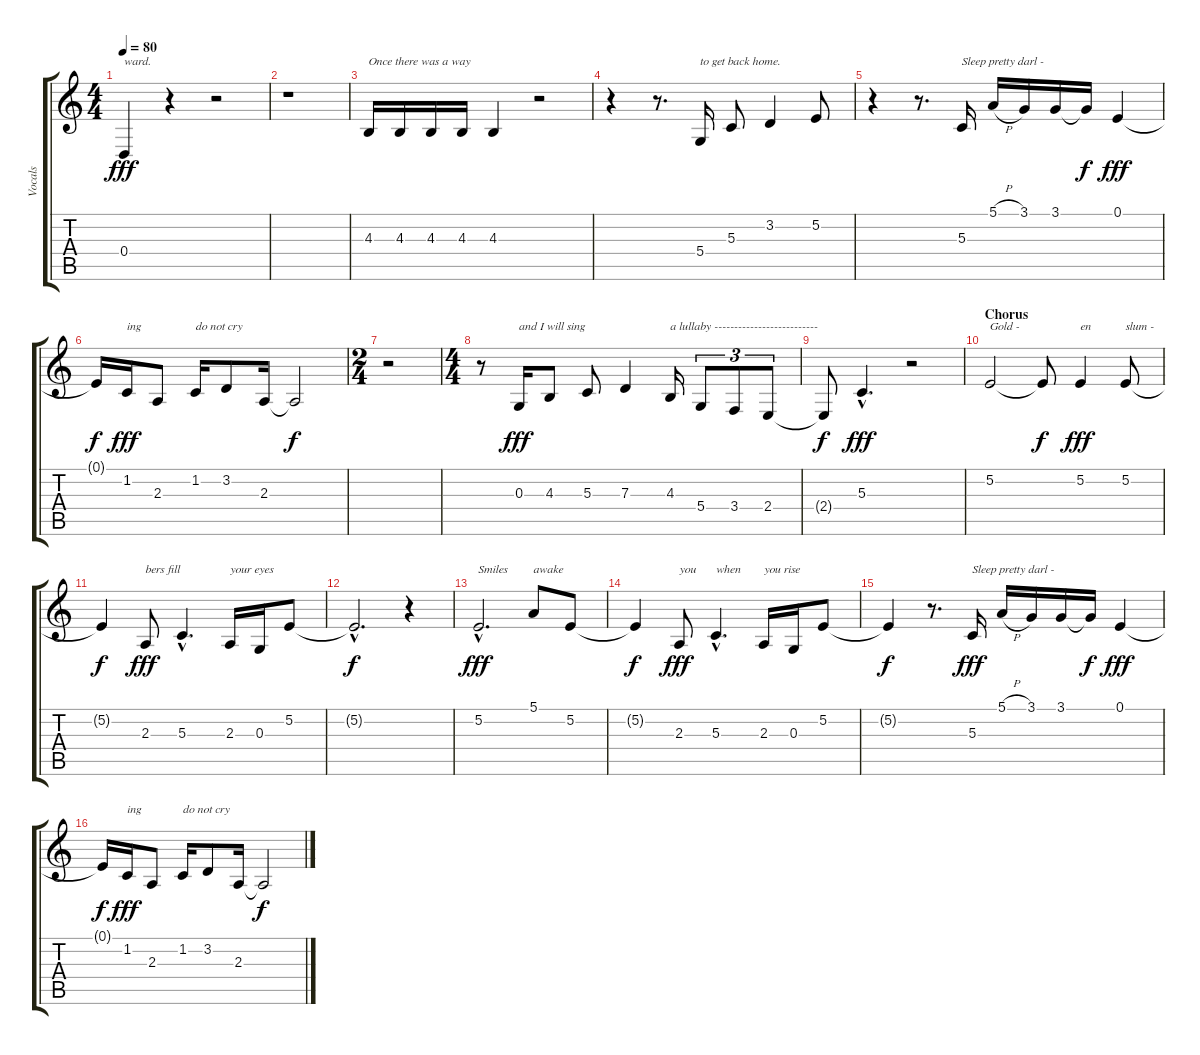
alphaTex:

\track ("Vocals" "Vocals") {instrument choiraahs}
\staff {score tabs}
\tuning (E4 B3 G3 D3 A2 E2) {hide}
\ts (4 4)
\tempo 80
\clef g2
\ks c
0.4.4{txt "ward." dy fff} r.4 r.2 |
r.1 |
4.3.16{txt "Once there was a way"} 4.3.16 4.3.16 4.3.16 4.3.4 r.2 |
r.4 r.8{d} 5.4.16{txt "to get back home."} 5.3.8 3.2.4 5.2.8 |
r.4 r.8{d} 5.3.16{txt "Sleep pretty darl -"} 5.1{h}.16 3.1.16 3.1.16 3.1{t}.16{dy f} 0.1.4{dy fff} |
0.1{t}.16{dy f} 1.2.16{txt "ing" dy fff} 2.3.8 1.2.16{txt "do not cry"} 3.2.8 2.3.16 2.3{t}.2{dy f} |
\ts (2 4)
r.2 |
\ts (4 4)
r.8 0.3.16{txt "and I will sing" dy fff} 4.3.8 5.3.8 7.3.4 4.3.16{txt "a lullaby --------------------------"} 5.4.8{tu (3 2)} 3.4.8{tu (3 2)} 2.4.8{tu (3 2)} |
2.4{t}.8{dy f} 5.3{hac}.4{d dy fff} r.2 |
\section ("" "Chorus")
5.2.2{txt "Gold -"} 5.2{t}.8{dy f} 5.2.4{txt "en" dy fff} 5.2.8{txt "slum -"} |
5.2{t}.4{dy f} 2.3.8{txt "bers fill" dy fff} 5.3{hac}.4{d} 2.3.16{txt "your eyes"} 0.3.16 5.2.8 |
5.2{hac t}.2{d dy f} r.4 |
5.2{hac}.2{d txt "Smiles" dy fff} 5.1.8{txt "awake"} 5.2.8 |
5.2{t}.4{dy f} 2.3.8{txt "you" dy fff} 5.3{hac}.4{d txt "when"} 2.3.16{txt "you rise"} 0.3.16 5.2.8 |
5.2{t}.4{dy f} r.8{d} 5.3.16{txt "Sleep pretty darl -" dy fff} 5.1{h}.16 3.1.16 3.1.16 3.1{t}.16{dy f} 0.1.4{dy fff} |
0.1{t}.16{dy f} 1.2.16{txt "ing" dy fff} 2.3.8 1.2.16{txt "do not cry"} 3.2.8 2.3.16 2.3{t}.2{dy f}
